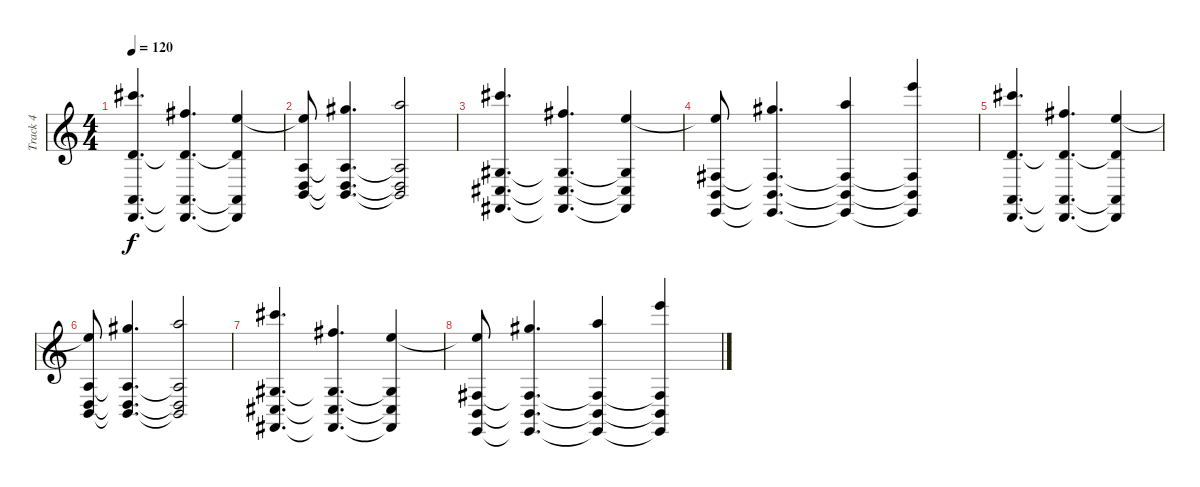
\track ("Track 4" "Track 4") {instrument acousticgrandpiano}
\staff {score}
\tuning (E4 B3 G3 D3 A2 D2) {hide}
\ts (4 4)
\tempo 120
\clef g2
\ks c
(21.1 12.4 0.5 0.6).4{d dy f} (14.1 12.4{t} 0.5{t} 0.6{t}).4{d} (12.1 12.4{t} 0.5{t} 0.6{t}).4 |
(12.1{t} 7.4 5.5 9.6).8 (16.1 7.4{t} 5.5{t} 9.6{t}).4{d} (17.1 7.4{t} 5.5{t} 9.6{t}).2 |
(21.1 6.4 4.5 4.6).4{d} (14.1 6.4{t} 4.5{t} 4.6{t}).4{d} (12.1 6.4{t} 4.5{t} 4.6{t}).4 |
(12.1{t} 4.4 2.5 2.6).8 (16.1 4.4{t} 2.5{t} 2.6{t}).4{d} (17.1 4.4{t} 2.5{t} 2.6{t}).4 (24.1 4.4{t} 2.5{t} 2.6{t}).4 |
(21.1 12.4 0.5 0.6).4{d} (14.1 12.4{t} 0.5{t} 0.6{t}).4{d} (12.1 12.4{t} 0.5{t} 0.6{t}).4 |
(12.1{t} 7.4 5.5 9.6).8 (16.1 7.4{t} 5.5{t} 9.6{t}).4{d} (17.1 7.4{t} 5.5{t} 9.6{t}).2 |
(21.1 6.4 4.5 4.6).4{d} (14.1 6.4{t} 4.5{t} 4.6{t}).4{d} (12.1 6.4{t} 4.5{t} 4.6{t}).4 |
(12.1{t} 4.4 2.5 2.6).8 (16.1 4.4{t} 2.5{t} 2.6{t}).4{d} (17.1 4.4{t} 2.5{t} 2.6{t}).4 (24.1 4.4{t} 2.5{t} 2.6{t}).4
